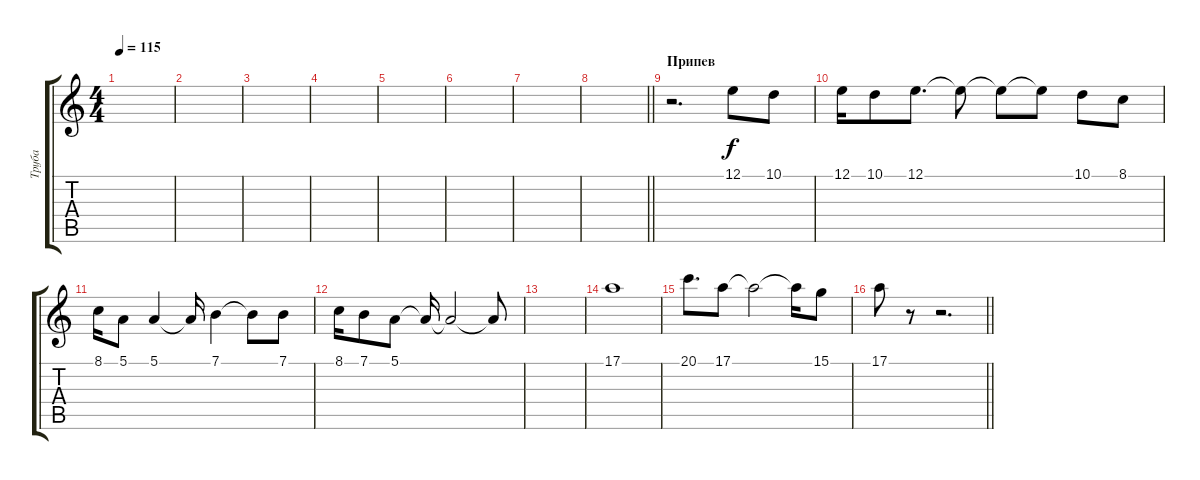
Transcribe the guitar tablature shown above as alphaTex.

\track ("Труба" "Труба") {instrument trumpet}
\staff {score tabs}
\tuning (E4 B3 G3 D3 A2 E2) {hide}
\ts (4 4)
\tempo 115
\clef g2
\ks aminor
|
|
|
|
|
|
|
\barLineRight lightlight
|
\section ("" "Припев")
r.2{d} 12.1.8 10.1.8 |
12.1.16 10.1.8 12.1.8{d} 12.1{t}.8 12.1{t}.8 12.1{t}.8 10.1.8 8.1.8 |
8.1.16 5.1.8 5.1.4 5.1{t}.16 7.1.4 7.1{t}.8 7.1.8 |
8.1.16 7.1.8 5.1.8 5.1{t}.16 5.1{t}.2 5.1{t}.8 |
|
17.1.1 |
20.1.8{d} 17.1.8 17.1{t}.2 17.1{t}.16 15.1.8 |
\barLineRight lightlight
17.1.8 r.8 r.2{d}
